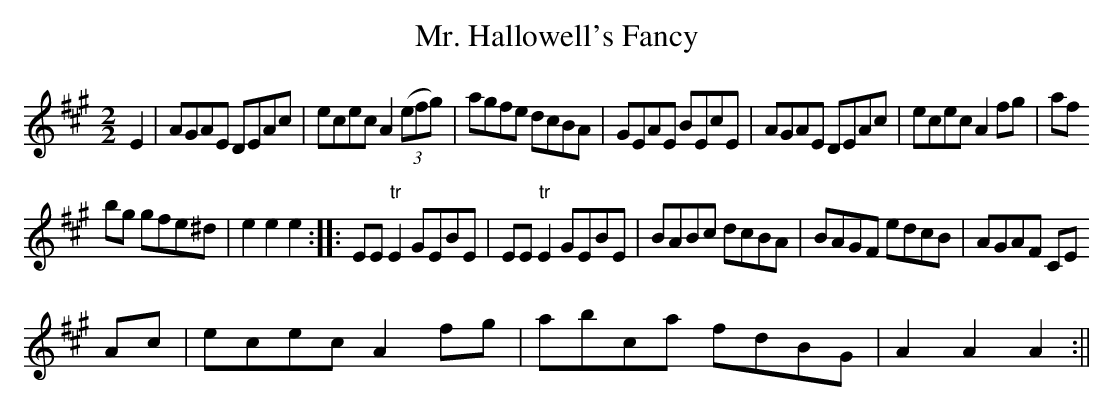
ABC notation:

X:1
T:Mr. Hallowell's Fancy
M:2/2
L:1/8
K:A major
E2|AGAE DEAc|ecec A2 ((3efg)|agfe dcBA|GEAE BEcE|AGAE DEAc|ecec A2 fg|af
bg gfe^d|e2e2e2:||:EE"tr"E2GEBE|EE"tr"E2GEBE|BABc dcBA|BAGF edcB|AGAF CE
Ac|ececA2fg|abca fdBG|A2A2A2:||
